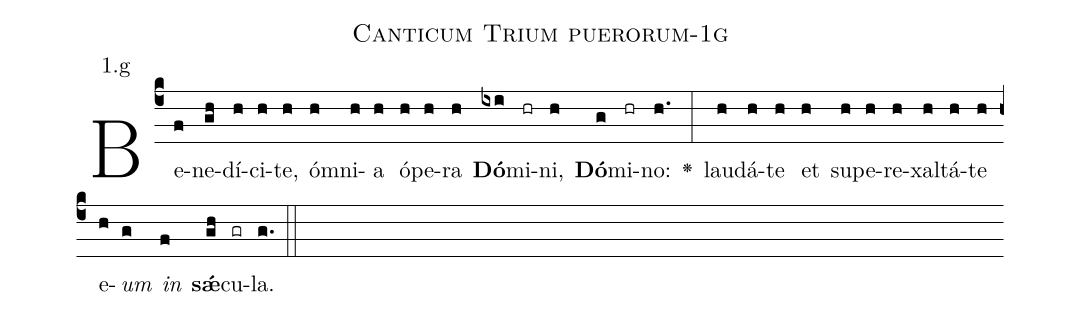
name: Canticum Trium puerorum-1g;
annotation: 1.g;
%%
(c4)Be(f)ne(gh)dí(h)ci(h)te,(h) óm(h)ni(h)a(h) ó(h)pe(h)ra(h) <b>Dó</b>(ixi)mi(hr)ni,(h) <b>Dó</b>(g)mi(hr)no:(h.) <v>\greheightstar</v>(:) lau(h)dá(h)te(h) et(h) su(h)pe(h)re(h)xal(h)tá(h)te(h) e(h)<i>um</i>(g) <i>in</i>(f) <b>sǽ</b>(gh)cu(gr)la.(g.) (::)


%E(h) u(h) o(g) u(f) a(gh) e.(g.) (::)
